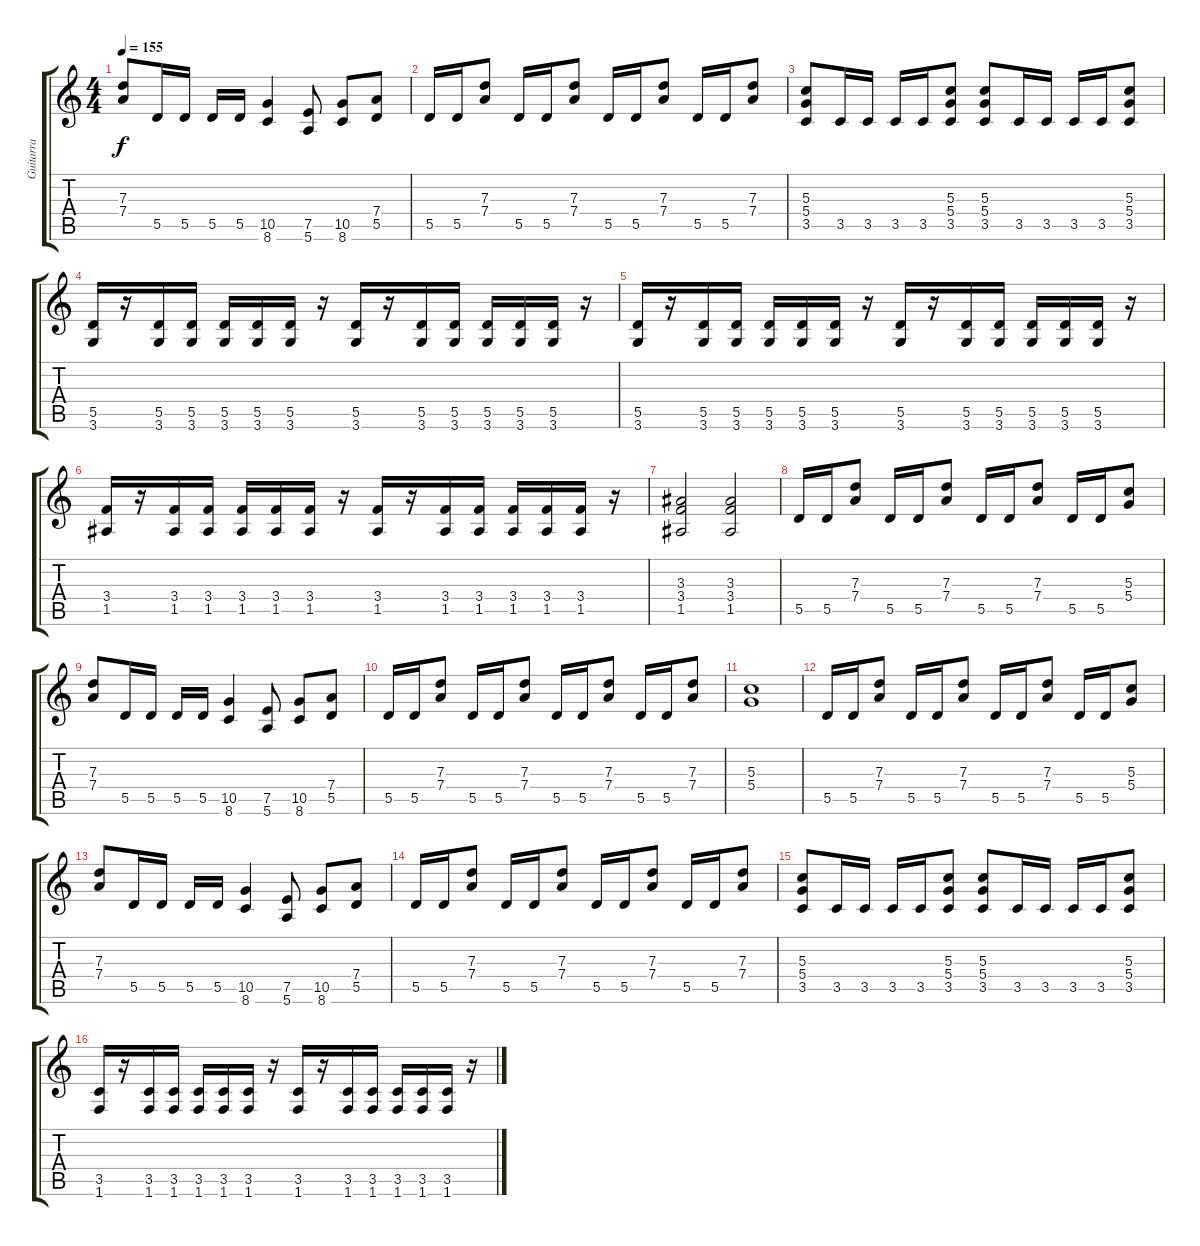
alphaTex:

\track ("Guitarra" "Guitarra") {instrument overdrivenguitar}
\staff {score tabs}
\tuning (E4 B3 G3 D3 A2 E2) {hide}
\ts (4 4)
\tempo 155
\clef g2
\ks c
(7.3 7.4).8{dy f} 5.5.16 5.5.16 5.5.16 5.5.16 (10.5 8.6).4 (7.5 5.6).8 (10.5 8.6).8 (7.4 5.5).8 |
5.5.16 5.5.16 (7.3 7.4).8 5.5.16 5.5.16 (7.3 7.4).8 5.5.16 5.5.16 (7.3 7.4).8 5.5.16 5.5.16 (7.3 7.4).8 |
(5.3 5.4 3.5).8 3.5.16 3.5.16 3.5.16 3.5.16 (5.3 5.4 3.5).8 (5.3 5.4 3.5).8 3.5.16 3.5.16 3.5.16 3.5.16 (5.3 5.4 3.5).8 |
(5.5 3.6).16 r.16 (5.5 3.6).16 (5.5 3.6).16 (5.5 3.6).16 (5.5 3.6).16 (5.5 3.6).16 r.16 (5.5 3.6).16 r.16 (5.5 3.6).16 (5.5 3.6).16 (5.5 3.6).16 (5.5 3.6).16 (5.5 3.6).16 r.16 |
(5.5 3.6).16 r.16 (5.5 3.6).16 (5.5 3.6).16 (5.5 3.6).16 (5.5 3.6).16 (5.5 3.6).16 r.16 (5.5 3.6).16 r.16 (5.5 3.6).16 (5.5 3.6).16 (5.5 3.6).16 (5.5 3.6).16 (5.5 3.6).16 r.16 |
(3.4 1.5).16 r.16 (3.4 1.5).16 (3.4 1.5).16 (3.4 1.5).16 (3.4 1.5).16 (3.4 1.5).16 r.16 (3.4 1.5).16 r.16 (3.4 1.5).16 (3.4 1.5).16 (3.4 1.5).16 (3.4 1.5).16 (3.4 1.5).16 r.16 |
(3.3 3.4 1.5).2 (3.3 3.4 1.5).2 |
5.5.16 5.5.16 (7.3 7.4).8 5.5.16 5.5.16 (7.3 7.4).8 5.5.16 5.5.16 (7.3 7.4).8 5.5.16 5.5.16 (5.3 5.4).8 |
(7.3 7.4).8 5.5.16 5.5.16 5.5.16 5.5.16 (10.5 8.6).4 (7.5 5.6).8 (10.5 8.6).8 (7.4 5.5).8 |
5.5.16 5.5.16 (7.3 7.4).8 5.5.16 5.5.16 (7.3 7.4).8 5.5.16 5.5.16 (7.3 7.4).8 5.5.16 5.5.16 (7.3 7.4).8 |
(5.3 5.4).1 |
5.5.16 5.5.16 (7.3 7.4).8 5.5.16 5.5.16 (7.3 7.4).8 5.5.16 5.5.16 (7.3 7.4).8 5.5.16 5.5.16 (5.3 5.4).8 |
(7.3 7.4).8 5.5.16 5.5.16 5.5.16 5.5.16 (10.5 8.6).4 (7.5 5.6).8 (10.5 8.6).8 (7.4 5.5).8 |
5.5.16 5.5.16 (7.3 7.4).8 5.5.16 5.5.16 (7.3 7.4).8 5.5.16 5.5.16 (7.3 7.4).8 5.5.16 5.5.16 (7.3 7.4).8 |
(5.3 5.4 3.5).8 3.5.16 3.5.16 3.5.16 3.5.16 (5.3 5.4 3.5).8 (5.3 5.4 3.5).8 3.5.16 3.5.16 3.5.16 3.5.16 (5.3 5.4 3.5).8 |
(3.5 1.6).16 r.16 (3.5 1.6).16 (3.5 1.6).16 (3.5 1.6).16 (3.5 1.6).16 (3.5 1.6).16 r.16 (3.5 1.6).16 r.16 (3.5 1.6).16 (3.5 1.6).16 (3.5 1.6).16 (3.5 1.6).16 (3.5 1.6).16 r.16
